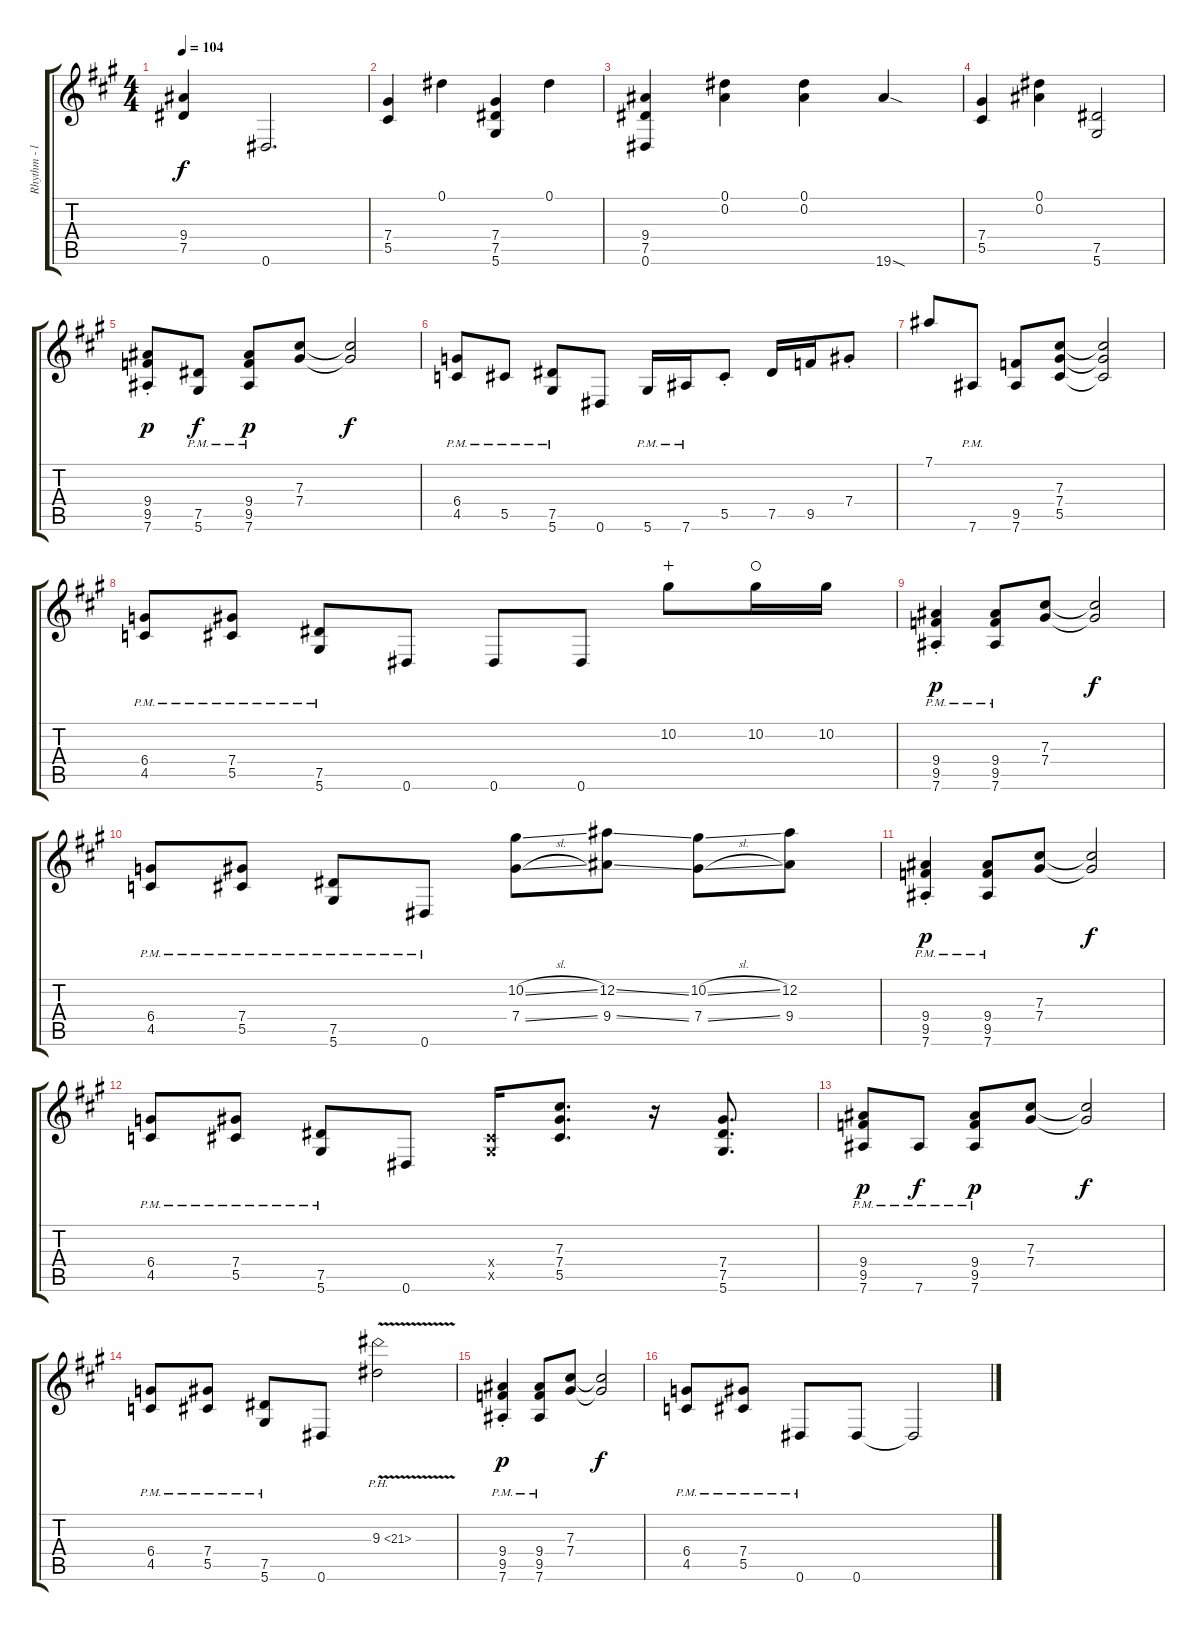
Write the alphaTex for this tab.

\track ("Rhythm - left" "Rhythm - l") {instrument distortionguitar}
\staff {score tabs}
\tuning (Eb4 Bb3 Gb3 Db3 Ab2 Eb2) {hide}
\ts (4 4)
\tempo 104
\clef g2
\ks a
(9.4 7.5).4{dy f} 0.6.2{d} |
(7.4 5.5).4 0.1.4 (7.4 7.5 5.6).4 0.1.4 |
(9.4 7.5 0.6).4 (0.1 0.2).4 (0.1 0.2).4 19.6{sod}.4 |
(7.4 5.5).4 (0.1 0.2).4 (7.5 5.6).2 |
(9.4{st} 9.5{st} 7.6{st}).8{dy p} (7.5{pm} 5.6{pm}).8{dy f} (9.4{pm} 9.5{pm} 7.6{pm}).8{dy p} (7.3 7.4).8 (7.3{t} 7.4{t}).2{dy f} |
(6.4{pm} 4.5{pm}).8 5.5{pm}.8 (7.5{pm} 5.6{pm}).8 0.6.8 5.6{pm}.16 7.6{pm}.16 5.5{st}.8 7.5.16 9.5.16 7.4{st}.8 |
7.1.8 7.6{pm}.8 (9.5 7.6).8 (7.3 7.4 5.5).8 (7.3{t} 7.4{t} 5.5{t}).2 |
(6.4{pm} 4.5{pm}).8 (7.4{pm} 5.5{pm}).8 (7.5{pm} 5.6).8 0.6.8 0.6.8 0.6.8 10.2.8{wahc} 10.2.16{waho} 10.2.16 |
(9.4{pm st} 9.5{pm st} 7.6{pm}).4{dy p} (9.4{pm} 9.5{pm} 7.6{pm}).8 (7.3 7.4).8 (7.3{t} 7.4{t}).2{dy f} |
(6.4{pm} 4.5{pm}).8 (7.4{pm} 5.5{pm}).8 (7.5{pm} 5.6).8 0.6{pm}.8 (10.2{sl} 7.4{sl}).8 (12.2{ss} 9.4{ss}).8 (10.2{sl} 7.4{sl}).8 (12.2 9.4).8 |
(9.4{pm st} 9.5{pm st} 7.6{pm}).4{dy p} (9.4{pm} 9.5{pm} 7.6{pm}).8 (7.3 7.4).8 (7.3{t} 7.4{t}).2{dy f} |
(6.4{pm} 4.5{pm}).8 (7.4{pm} 5.5{pm}).8 (7.5{pm} 5.6).8 0.6.8 (0.4{x} 0.5{x}).16 (7.3 7.4 5.5).8{d} r.16 (7.4 7.5 5.6).8{d} |
(9.4{pm} 9.5{pm} 7.6{pm}).8{dy p} 7.6{pm}.8{dy f} (9.4{pm} 9.5{pm} 7.6{pm}).8{dy p} (7.3 7.4).8 (7.3{t} 7.4{t}).2{dy f} |
(6.4{pm} 4.5{pm}).8 (7.4{pm} 5.5{pm}).8 (7.5{pm} 5.6).8 0.6.8 9.3{ph 12 v}.2 |
(9.4{pm st} 9.5{pm st} 7.6{pm}).4{dy p} (9.4{pm} 9.5{pm} 7.6{pm}).8 (7.3 7.4).8 (7.3{t} 7.4{t}).2{dy f} |
(6.4{pm} 4.5{pm}).8 (7.4{pm} 5.5{pm}).8 0.6{pm}.8 0.6.8 0.6{t}.2
